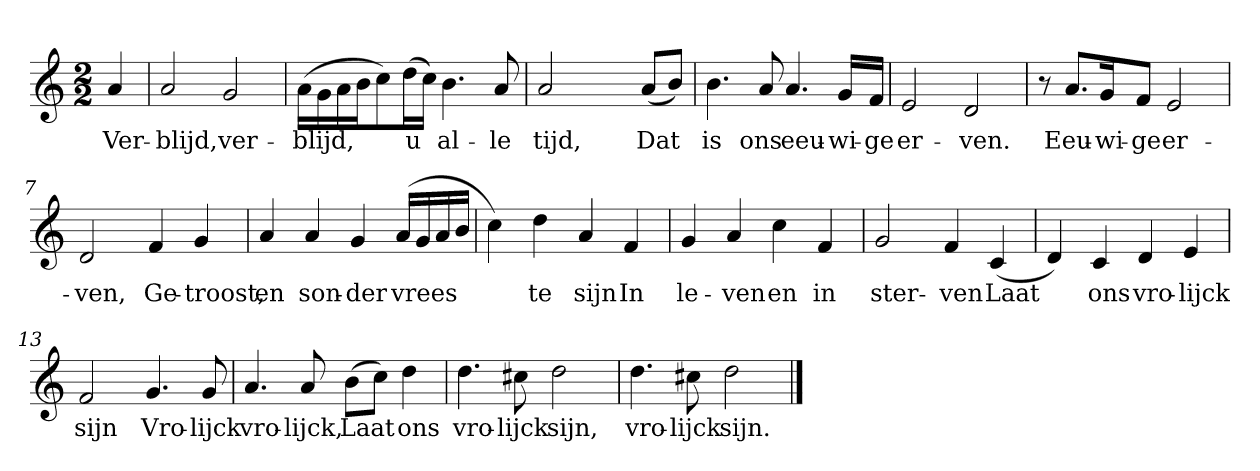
**kern	**text
*part1	*part1
*staff1	*staff1
*clefG2	*
*k[]	*
*D:dor	*
*M2/2	*
*MM120	*
=	=
4a	Ver-
=1	=1
2a	-blijd,
2g	ver-
=2	=2
(16a\LL	-blijd,
16g\	.
16a\	.
16b\J	.
8cc\)	.
(16dd\L	u
16cc\JJ)	.
4.b	al-
8a	-le
=3	=3
2a	tijd,
4ryy	.
(8a/L	Dat
8b/J)	.
=4	=4
4.b	is
8a	ons
4.a	eeu-
16g/LL	-wi-
16f/JJ	-ge
=5	=5
2e	er-
2d	-ven.
=6	=6
8r	.
8.a/L	Eeu-
16g/K	-wi-
8f/J	-ge
2e	er-
=7	=7
2d	-ven,
4f	Ge-
4g	-troost,
=8	=8
4a	en
4a	son-
4g	-der
(16a/LL	vrees
16g/	.
16a/	.
16b/JJ	.
=9	=9
4cc)	.
4dd	te
4a	sijn
4f	In
=10	=10
4g	le-
4a	-ven
4cc	en
4f	in
=11	=11
2g	ster-
4f	-ven
(4c	Laat
=12	=12
4d)	.
4c	ons
4d	vro-
4e	-lijck
=13	=13
2f	sijn
4.g	Vro-
8g	-lijck
=14	=14
4.a	vro-
8a	-lijck,
(8b\L	Laat
8cc\J)	.
4dd	ons
=15	=15
4.dd	vro-
8cc#X	-lijck
2dd	sijn,
=16	=16
4.dd	vro-
8cc#X	-lijck
2dd	sijn.
==	==
*-	*-
